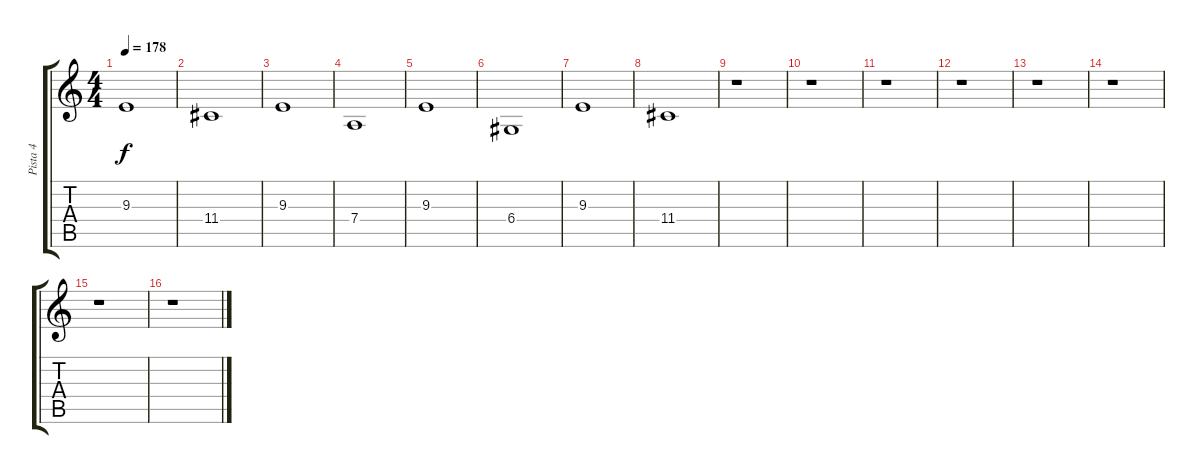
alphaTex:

\track ("Pista 4" "Pista 4") {instrument choiraahs}
\staff {score tabs}
\tuning (E4 B3 G3 D3 A2 E2) {hide}
\ts (4 4)
\tempo 178
\clef g2
\ks c
9.3.1{dy f} |
11.4.1 |
9.3.1 |
7.4.1 |
9.3.1 |
6.4.1 |
9.3.1 |
11.4.1 |
r.1 |
r.1 |
r.1 |
r.1 |
r.1 |
r.1 |
r.1 |
r.1
